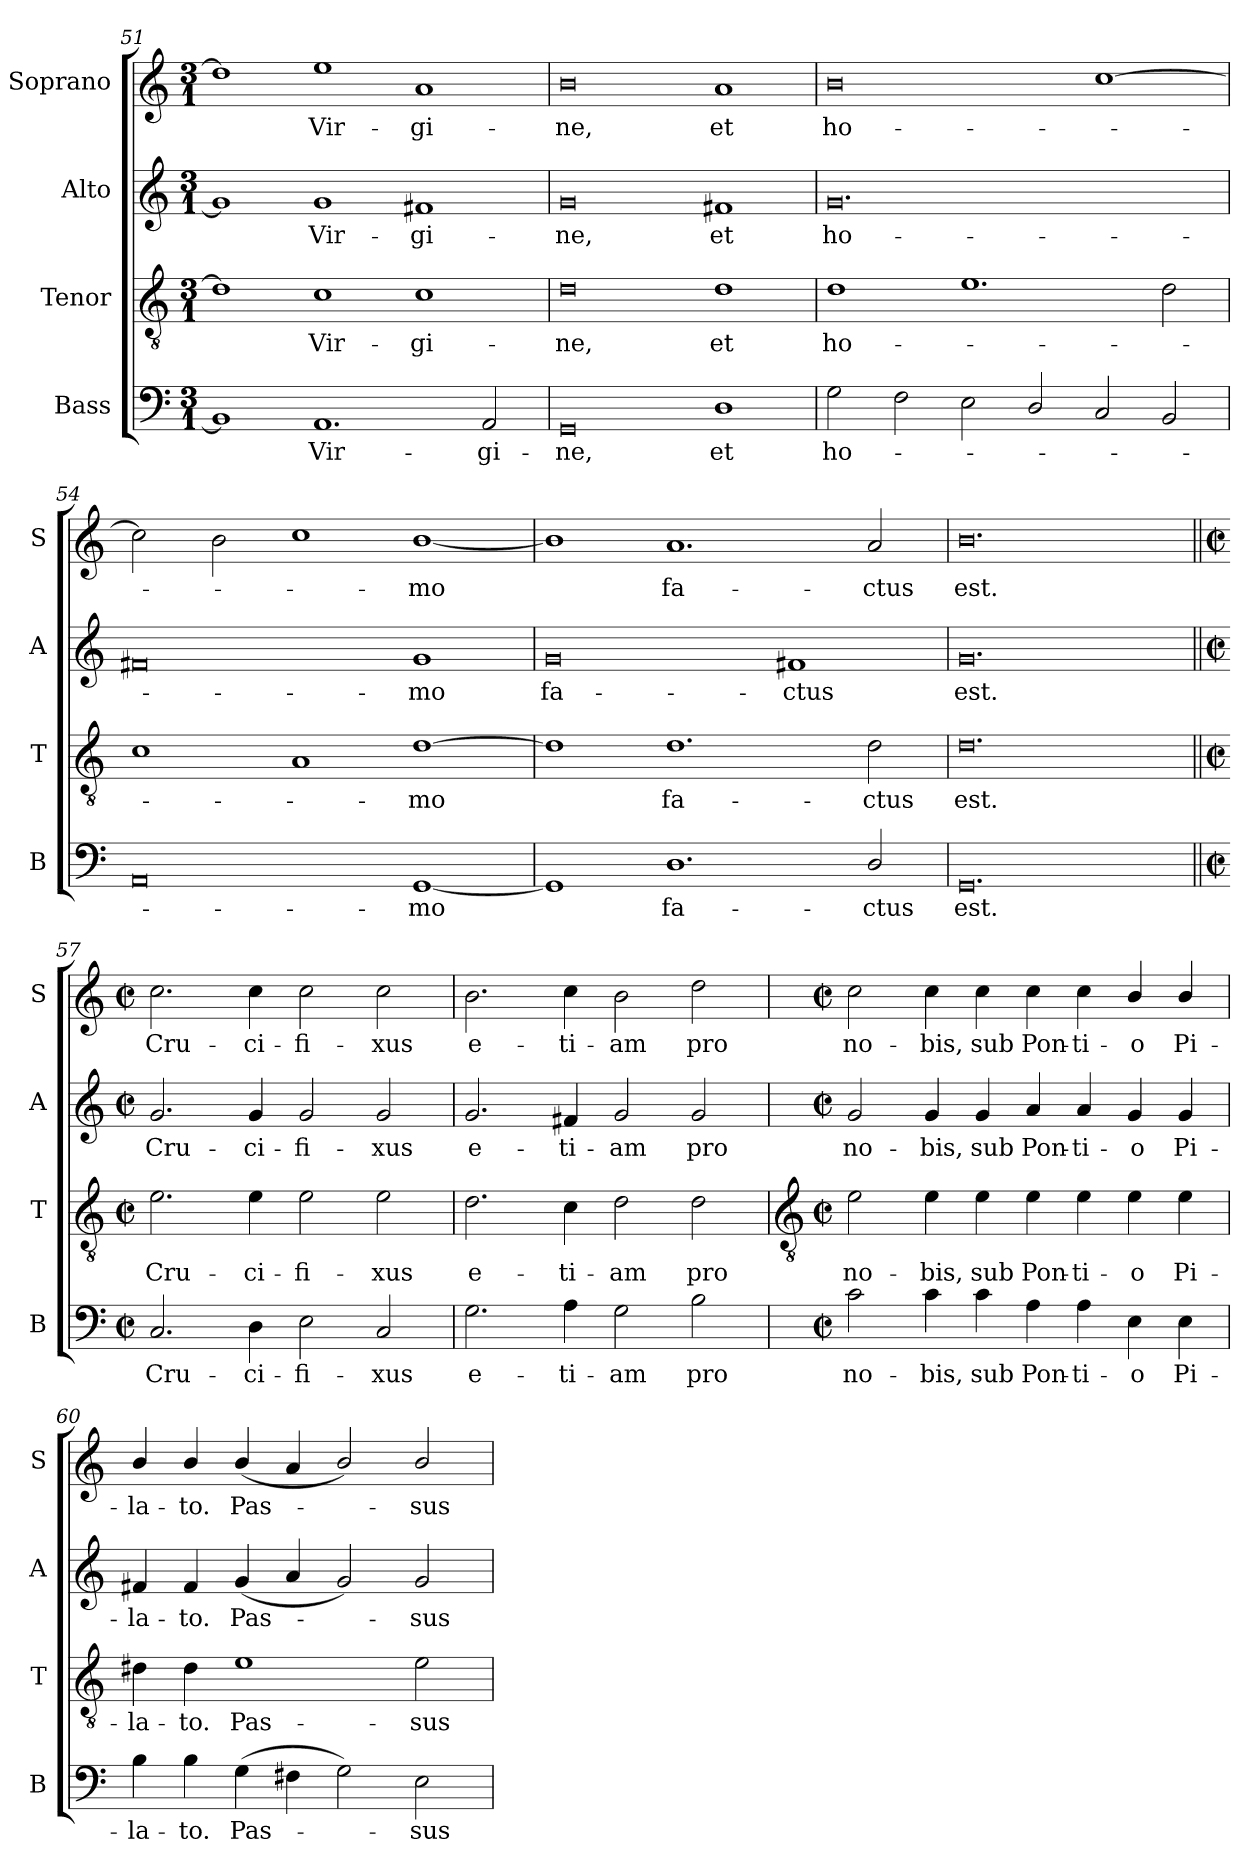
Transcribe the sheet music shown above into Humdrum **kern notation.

**kern	**text	**kern	**text	**kern	**text	**kern	**text
*part4	*part4	*part3	*part3	*part2	*part2	*part1	*part1
*staff4	*staff4	*staff3	*staff3	*staff2	*staff2	*staff1	*staff1
*I"Bass	*	*I"Tenor	*	*I"Alto	*	*I"Soprano	*
*I'B	*	*I'T	*	*I'A	*	*I'S	*
!!LO:LB:g=z
*clefF4	*	*clefGv2	*	*clefG2	*	*clefG2	*
*k[]	*	*k[]	*	*k[]	*	*k[]	*
*C:	*	*C:	*	*C:	*	*C:	*
*M3/1	*	*M3/1	*	*M3/1	*	*M3/1	*
=51	=51	=51	=51	=51	=51	=51	=51
1BB]	.	1d]	.	1g]	.	1dd]	.
!	!LO:LY:b	!	!LO:LY:b	!	!LO:LY:b	!	!LO:LY:b
1.AA	Vir-	1c	Vir-	1g	Vir-	1ee	Vir-
!	!	!	!LO:LY:b	!	!LO:LY:b	!	!LO:LY:b
.	.	1c	-gi-	1f#X	-gi-	1a	-gi-
!	!LO:LY:b	!	!	!	!	!	!
2AA	-gi-	.	.	.	.	.	.
=52	=52	=52	=52	=52	=52	=52	=52
!	!LO:LY:b	!	!LO:LY:b	!	!LO:LY:b	!	!LO:LY:b
0GG	-ne,	0d	-ne,	0g	-ne,	0b	-ne,
!	!LO:LY:b	!	!LO:LY:b	!	!LO:LY:b	!	!LO:LY:b
1D	et	1d	et	1f#X	et	1a	et
=53	=53	=53	=53	=53	=53	=53	=53
!	!LO:LY:b	!	!LO:LY:b	!	!LO:LY:b	!	!LO:LY:b
2G	ho-	1d	ho-	0.g	ho-	0b	ho-
2F	.	.	.	.	.	.	.
2E	.	1.e	.	.	.	.	.
2D/	.	.	.	.	.	.	.
2C	.	.	.	.	.	[1cc	.
2BB	.	2d	.	.	.	.	.
=54	=54	=54	=54	=54	=54	=54	=54
0AA	.	1c	.	0f#X	.	2cc]	.
.	.	.	.	.	.	2b	.
.	.	1A	.	.	.	1cc	.
!	!LO:LY:b	!	!LO:LY:b	!	!LO:LY:b	!	!LO:LY:b
[1GG	mo	[1d	mo	1g	mo	[1b/	mo
=55	=55	=55	=55	=55	=55	=55	=55
!	!	!	!	!	!LO:LY:b	!	!
1GG]	.	1d]	.	0g	fa-	1b]	.
!	!LO:LY:b	!	!LO:LY:b	!	!	!	!LO:LY:b
1.D	fa-	1.d	fa-	.	.	1.a	fa-
!	!	!	!	!	!LO:LY:b	!	!
.	.	.	.	1f#X	-ctus	.	.
!	!LO:LY:b	!	!LO:LY:b	!	!	!	!LO:LY:b
2D/	-ctus	2d	-ctus	.	.	2a	-ctus
=56	=56	=56	=56	=56	=56	=56	=56
!	!LO:LY:b	!	!LO:LY:b	!	!LO:LY:b	!	!LO:LY:b
0.GG	est.	0.d	est.	0.g	est.	0.b	est.
=57||	=57||	=57||	=57||	=57||	=57||	=57||	=57||
*M4/2	*	*M4/2	*	*M4/2	*	*M4/2	*
*met(c|)	*	*met(c|)	*	*met(c|)	*	*met(c|)	*
!	!LO:LY:b	!	!LO:LY:b	!	!LO:LY:b	!	!LO:LY:b
2.C	Cru-	2.e	Cru-	2.g	Cru-	2.cc	Cru-
!	!LO:LY:b	!	!LO:LY:b	!	!LO:LY:b	!	!LO:LY:b
4D	-ci-	4e	-ci-	4g	-ci-	4cc	-ci-
!	!LO:LY:b	!	!LO:LY:b	!	!LO:LY:b	!	!LO:LY:b
2E	-fi-	2e	-fi-	2g	-fi-	2cc	-fi-
!	!LO:LY:b	!	!LO:LY:b	!	!LO:LY:b	!	!LO:LY:b
2C	-xus	2e	-xus	2g	-xus	2cc	-xus
=58	=58	=58	=58	=58	=58	=58	=58
!	!LO:LY:b	!	!LO:LY:b	!	!LO:LY:b	!	!LO:LY:b
2.G	e-	2.d	e-	2.g	e-	2.b	e-
!	!LO:LY:b	!	!LO:LY:b	!	!LO:LY:b	!	!LO:LY:b
4A	-ti-	4c	-ti-	4f#X	-ti-	4cc	-ti-
!	!LO:LY:b	!	!LO:LY:b	!	!LO:LY:b	!	!LO:LY:b
2G	-am	2d	-am	2g	-am	2b	-am
!	!LO:LY:b	!	!LO:LY:b	!	!LO:LY:b	!	!LO:LY:b
2B	pro	2d	pro	2g	pro	2dd	pro
!!LO:LB:g=z
=59	=59	=59	=59	=59	=59	=59	=59
*	*	*clefGv2	*	*	*	*	*
*M4/2	*	*M4/2	*	*M4/2	*	*M4/2	*
*met(c|)	*	*met(c|)	*	*met(c|)	*	*met(c|)	*
!	!LO:LY:b	!	!LO:LY:b	!	!LO:LY:b	!	!LO:LY:b
2c	no-	2e	no-	2g	no-	2cc	no-
!	!LO:LY:b	!	!LO:LY:b	!	!LO:LY:b	!	!LO:LY:b
4c	-bis,	4e	-bis,	4g	-bis,	4cc	-bis,
!	!LO:LY:b	!	!LO:LY:b	!	!LO:LY:b	!	!LO:LY:b
4c	sub	4e	sub	4g	sub	4cc	sub
!	!LO:LY:b	!	!LO:LY:b	!	!LO:LY:b	!	!LO:LY:b
4A	Pon-	4e	Pon-	4a	Pon-	4cc	Pon-
!	!LO:LY:b	!	!LO:LY:b	!	!LO:LY:b	!	!LO:LY:b
4A	-ti-	4e	-ti-	4a	-ti-	4cc	-ti-
!	!LO:LY:b	!	!LO:LY:b	!	!LO:LY:b	!	!LO:LY:b
4E	-o	4e	-o	4g	-o	4b/	-o
!	!LO:LY:b	!	!LO:LY:b	!	!LO:LY:b	!	!LO:LY:b
4E	Pi-	4e	Pi-	4g	Pi-	4b/	Pi-
=60	=60	=60	=60	=60	=60	=60	=60
!	!LO:LY:b	!	!LO:LY:b	!	!LO:LY:b	!	!LO:LY:b
4B	-la-	4d#X	-la-	4f#X	-la-	4b/	-la-
!	!LO:LY:b	!	!LO:LY:b	!	!LO:LY:b	!	!LO:LY:b
4B	-to.	4d#	-to.	4f#	-to.	4b/	-to.
!	!LO:LY:b	!	!LO:LY:b	!	!LO:LY:b	!	!LO:LY:b
(>4G	Pas-	1e	Pas-	(<4g	Pas-	(<4b/	Pas-
4F#X	.	.	.	4a	.	4a	.
2G)	.	.	.	2g)	.	2b/)	.
!	!LO:LY:b	!	!LO:LY:b	!	!LO:LY:b	!	!LO:LY:b
2E	sus	2e	-sus	2g	sus	2b/	sus
=	=	=	=	=	=	=	=
*-	*-	*-	*-	*-	*-	*-	*-
